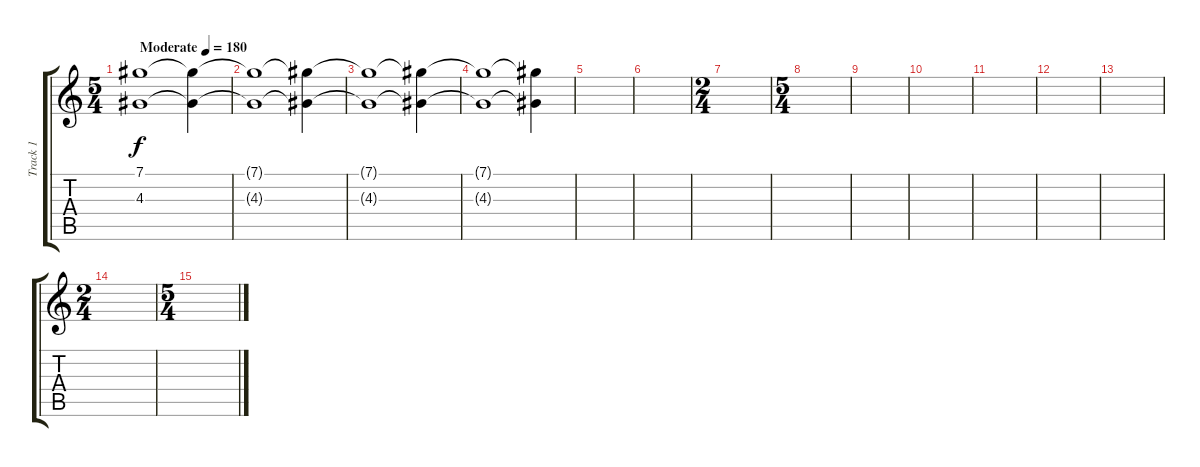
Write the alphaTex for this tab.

\track ("Track 1" "Track 1") {instrument distortionguitar}
\staff {score tabs}
\tuning (Db4 Ab3 E3 B2 Gb2 Db2) {hide}
\ts (5 4)
\tempo (180 "Moderate")
\clef g2
\ks c
(7.1 4.3).1{dy f volume 0 instrument distortionguitar} (7.1{t} 4.3{t}).4 |
(7.1{t} 4.3{t}).1 (7.1{t} 4.3{t}).4 |
(7.1{t} 4.3{t}).1 (7.1{t} 4.3{t}).4 |
(7.1{t} 4.3{t}).1 (7.1{t} 4.3{t}).4 |
|
|
\ts (2 4)
|
\ts (5 4)
|
|
|
|
|
|
\ts (2 4)
|
\ts (5 4)
